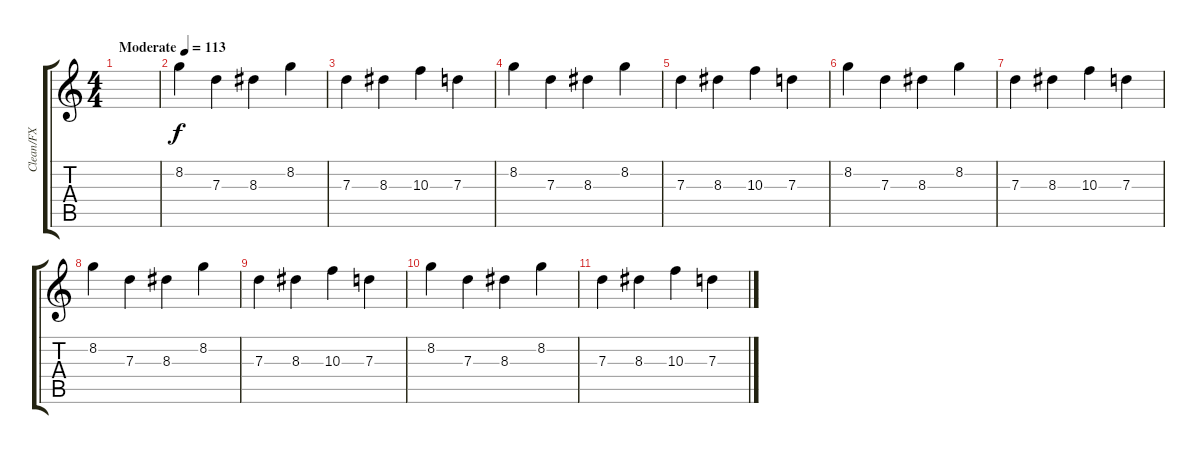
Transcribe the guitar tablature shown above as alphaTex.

\track ("Clean/FX" "Clean/FX") {instrument electricguitarjazz}
\staff {score tabs}
\tuning (E4 B3 G3 D3 A2 E2) {hide}
\ts (4 4)
\tempo (113 "Moderate")
\clef g2
\ks c
|
8.2.4 7.3.4 8.3.4 8.2.4 |
7.3.4 8.3.4 10.3.4 7.3.4 |
8.2.4 7.3.4 8.3.4 8.2.4 |
7.3.4 8.3.4 10.3.4 7.3.4 |
8.2.4 7.3.4 8.3.4 8.2.4 |
7.3.4 8.3.4 10.3.4 7.3.4 |
8.2.4 7.3.4 8.3.4 8.2.4 |
7.3.4 8.3.4 10.3.4 7.3.4 |
8.2.4 7.3.4 8.3.4 8.2.4 |
7.3.4 8.3.4 10.3.4 7.3.4
